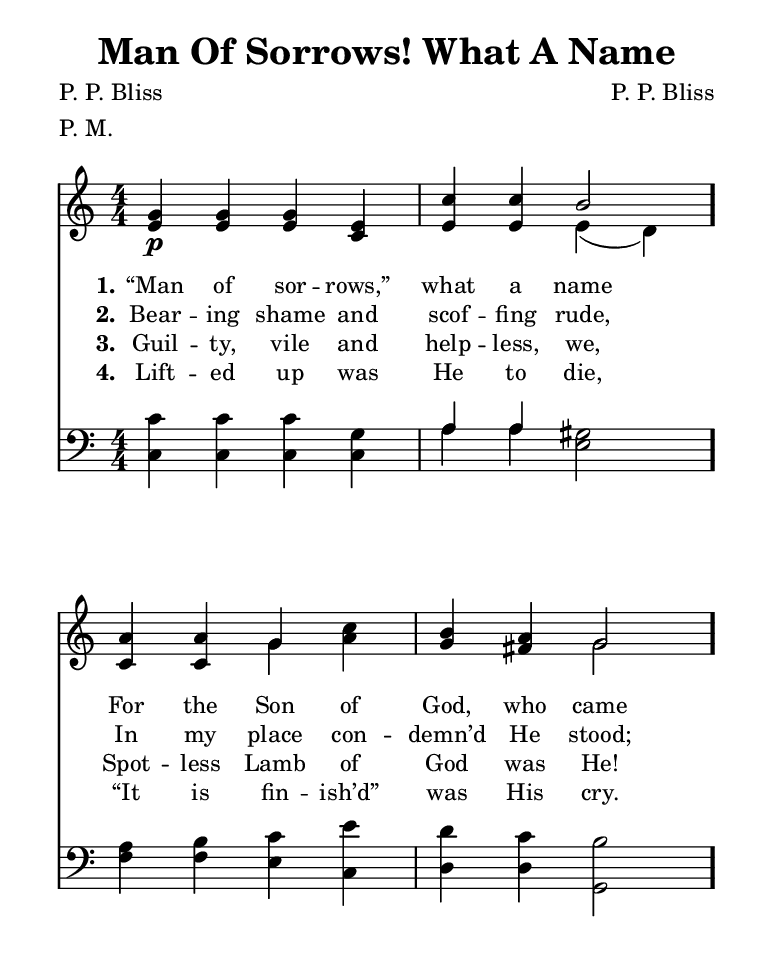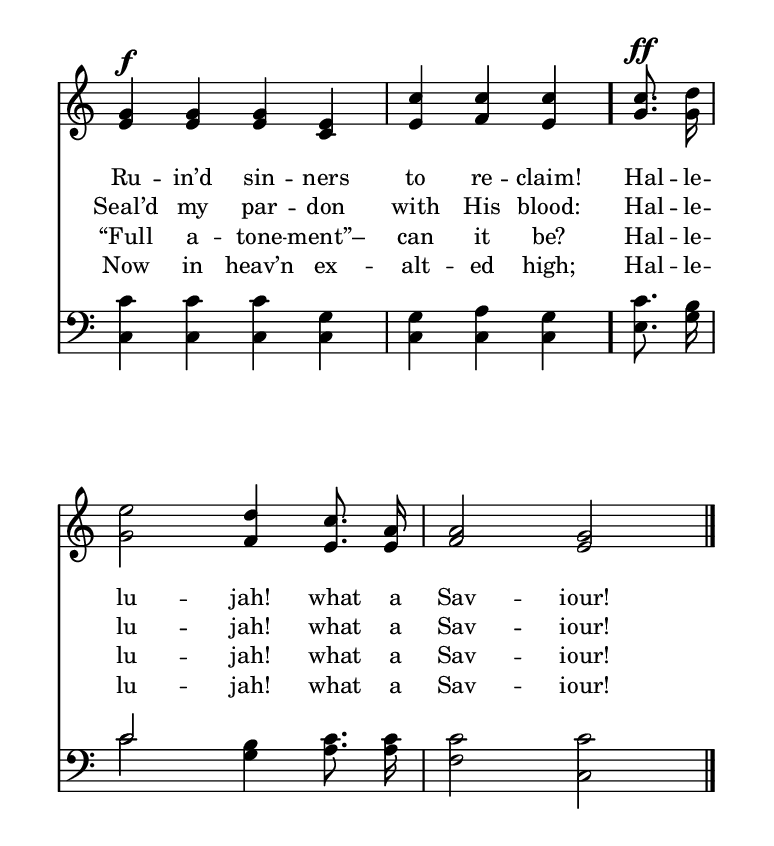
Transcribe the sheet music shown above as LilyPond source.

\include "common/global.ily"
\paper {
  \include "common/paper.ily"
  ragged-bottom = ##t
  systems-per-page = #(cond (is-eogsized 2) (#t #f))
  system-system-spacing.padding = 11
}

\header{
  %gospel
  hymnnumber = "103"
  title = "Man Of Sorrows! What A Name"
  tunename = ""
  meter = "P. M."
  poet = "P. P. Bliss"
  composer = "P. P. Bliss"
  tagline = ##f
}

% for fermata in MIDI
ta = { \tempo 4=80 }
tb = { \tempo 4=40 }

patternAA = { c4 c4 c4 c4 | c4 c4 c2 }
patternAB = { c4 c4 c4 c4 | c4 c4 c4( c4) }

patternBA = { c4 c4 c4 c4 | c4 c4 c4 }

patternCA = { c8. c16 | c2 c4 c8. c16 | c2 c2 }

global = {
  \include "common/overrides.ily"
  \override Staff.TimeSignature.style = #'numbered
  \time 4/4
  \override Score.MetronomeMark.transparent = ##t % hide all fermata changes too
  \ta
  \key c \major
  \autoBeamOff
}

notesSoprano = {
\global
\relative c'' {

  \changePitch \patternAA { g\p g g e | c' c b }
  \changePitch \patternAA { a a g c | b a g }
  \dynamicUp
  \changePitch \patternBA { g\f g g e | c' c c }
  \changePitch \patternCA { c\ff d | e d c a | a g }

  \bar "|."

}
}

notesAlto = {
\global
\relative e' {

  \changePitch \patternAB { e e e c | e e e d }
  \changePitch \patternAA { c c g' a | g fis g }
  \changePitch \patternBA { e e e c | e f e }
  \changePitch \patternCA { g g | g f e e | f e }

}
}

notesTenor = {
\global
\relative a {

  \changePitch \patternAA { c c c g | a a gis }
  \changePitch \patternAA { a b c e | d c b }
  \changePitch \patternBA { c c c g | g a g }
  \changePitch \patternCA { c b | c b c c | c c }

}
}

notesBass = {
\global
\relative f {

  \changePitch \patternAA { c c c c | a' a e }
  \changePitch \patternAA { f f e c | d d g, }
  \changePitch \patternBA { c c c c | c c c }
  \changePitch \patternCA { e g | c g a a | f c }

}
}

wordsA = \lyricmode {
\set stanza = "1."

“Man of sor -- rows,” what a name \bar "."
For the Son of God, who came \bar "."
Ru -- in’d sin -- ners to re -- claim! \bar "."
Hal -- le -- lu -- jah! what a Sav -- iour! \bar "."

}

wordsB = \lyricmode {
\set stanza = "2."

Bear -- ing shame and scof -- fing rude,
In my place con -- demn’d He stood;
Seal’d my par -- don with His blood:
Hal -- le -- lu -- jah! what a Sav -- iour!

}

wordsC = \lyricmode {
\set stanza = "3."

Guil -- ty, vile and help -- less, we,
Spot -- less Lamb of God was He!
“Full a -- tone -- ment”– can it be?
Hal -- le -- lu -- jah! what a Sav -- iour!

}

wordsD = \lyricmode {
\set stanza = "4."

Lift -- ed up was He to die,
“It is fin -- ish’d” was His cry.
Now in heav’n ex -- alt -- ed high;
Hal -- le -- lu -- jah! what a Sav -- iour!

}

\score {
  \context ChoirStaff <<
    \context Staff = upper <<
      \set Staff.autoBeaming = ##f
      \set ChoirStaff.systemStartDelimiter = #'SystemStartBar
      \set ChoirStaff.printPartCombineTexts = ##f
      \partcombine #'(2 . 9) \notesSoprano \notesAlto
      \context NullVoice = sopranos { \voiceOne << \notesSoprano >> }
      \context NullVoice = altos { \voiceTwo << \notesAlto >> }
      \context Lyrics = one   \lyricsto sopranos \wordsA
      \context Lyrics = two   \lyricsto sopranos \wordsB
      \context Lyrics = three \lyricsto sopranos \wordsC
      \context Lyrics = four  \lyricsto sopranos \wordsD
    >>
    \context Staff = men <<
      \set Staff.autoBeaming = ##f
      \clef bass
      \set ChoirStaff.printPartCombineTexts = ##f
      \partcombine #'(2 . 9) \notesTenor \notesBass
      \context NullVoice = tenors { \voiceOne << \notesTenor >> }
      \context NullVoice = basses { \voiceTwo << \notesBass >> }
    >>
  >>
  \layout {
    \include "common/layout.ily"
  }
  \midi{
    \include "common/midi.ily"
  }
}

\version "2.19.49"  % necessary for upgrading to future LilyPond versions.

% vi:set et ts=2 sw=2 ai nocindent syntax=lilypond:
